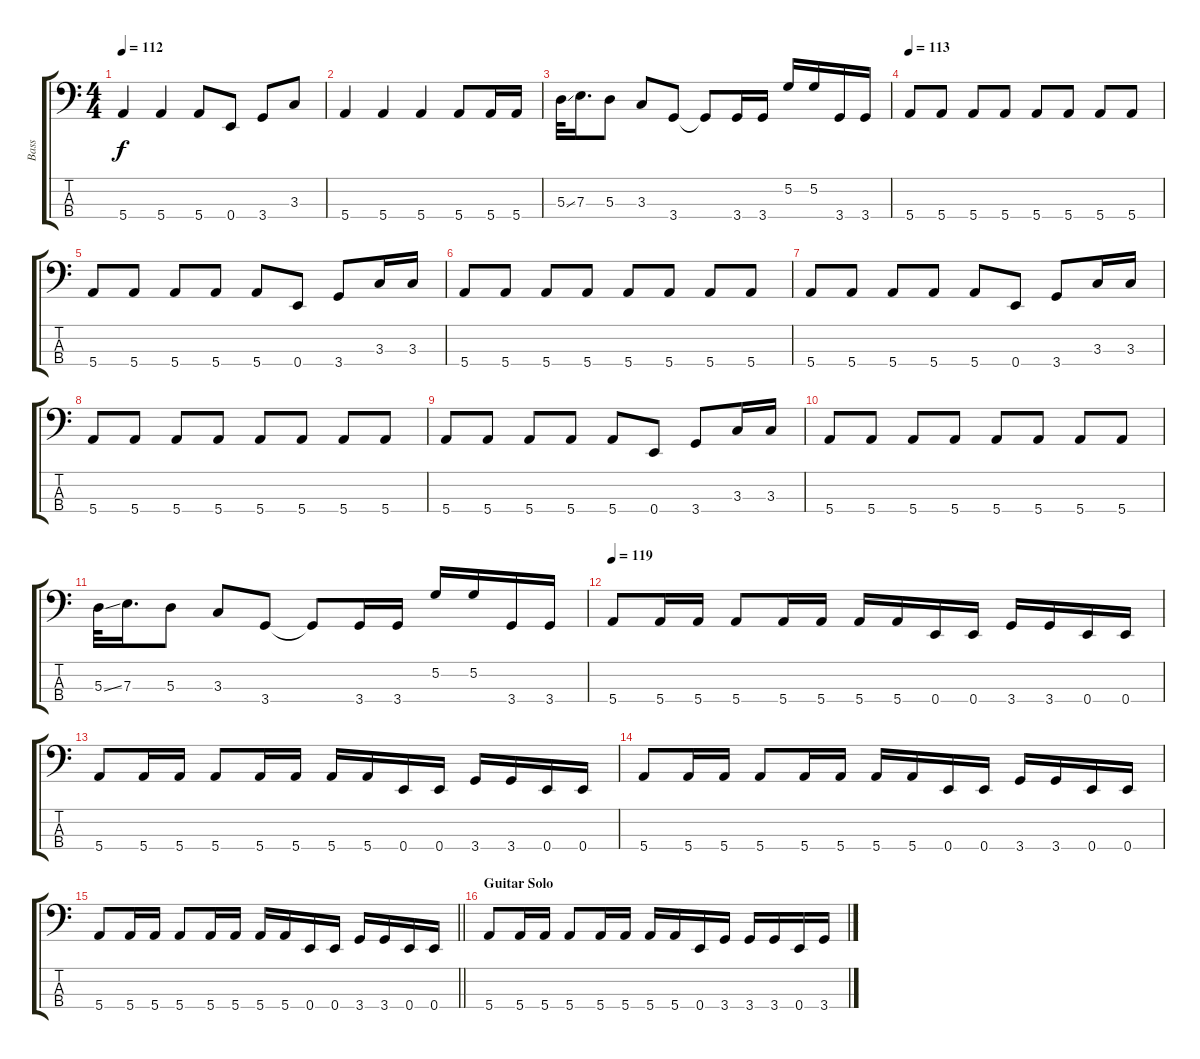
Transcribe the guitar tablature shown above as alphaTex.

\track ("Bass" "Bass") {instrument electricbasspick}
\staff {score tabs}
\tuning (G2 D2 A1 E1) {hide}
\ts (4 4)
\tempo 112
\clef f4
\ks c
5.4.4{dy f} 5.4.4 5.4.8 0.4.8 3.4.8 3.3.8 |
5.4.4 5.4.4 5.4.4 5.4.8 5.4.16 5.4.16 |
5.3{ss}.32 7.3.16{d} 5.3.8 3.3.8 3.4.8 3.4{t}.8 3.4.16 3.4.16 5.2.16 5.2.16 3.4.16 3.4.16 |
\tempo 113
5.4.8 5.4.8 5.4.8 5.4.8 5.4.8 5.4.8 5.4.8 5.4.8 |
5.4.8 5.4.8 5.4.8 5.4.8 5.4.8 0.4.8 3.4.8 3.3.16 3.3.16 |
5.4.8 5.4.8 5.4.8 5.4.8 5.4.8 5.4.8 5.4.8 5.4.8 |
5.4.8 5.4.8 5.4.8 5.4.8 5.4.8 0.4.8 3.4.8 3.3.16 3.3.16 |
5.4.8 5.4.8 5.4.8 5.4.8 5.4.8 5.4.8 5.4.8 5.4.8 |
5.4.8 5.4.8 5.4.8 5.4.8 5.4.8 0.4.8 3.4.8 3.3.16 3.3.16 |
5.4.8 5.4.8 5.4.8 5.4.8 5.4.8 5.4.8 5.4.8 5.4.8 |
5.3{ss}.32 7.3.16{d} 5.3.8 3.3.8 3.4.8 3.4{t}.8 3.4.16 3.4.16 5.2.16 5.2.16 3.4.16 3.4.16 |
\tempo 119
5.4.8 5.4.16 5.4.16 5.4.8 5.4.16 5.4.16 5.4.16 5.4.16 0.4.16 0.4.16 3.4.16 3.4.16 0.4.16 0.4.16 |
5.4.8 5.4.16 5.4.16 5.4.8 5.4.16 5.4.16 5.4.16 5.4.16 0.4.16 0.4.16 3.4.16 3.4.16 0.4.16 0.4.16 |
5.4.8 5.4.16 5.4.16 5.4.8 5.4.16 5.4.16 5.4.16 5.4.16 0.4.16 0.4.16 3.4.16 3.4.16 0.4.16 0.4.16 |
\barLineRight lightlight
5.4.8 5.4.16 5.4.16 5.4.8 5.4.16 5.4.16 5.4.16 5.4.16 0.4.16 0.4.16 3.4.16 3.4.16 0.4.16 0.4.16 |
\section ("" "Guitar Solo")
5.4.8 5.4.16 5.4.16 5.4.8 5.4.16 5.4.16 5.4.16 5.4.16 0.4.16 3.4.16 3.4.16 3.4.16 0.4.16 3.4.16
